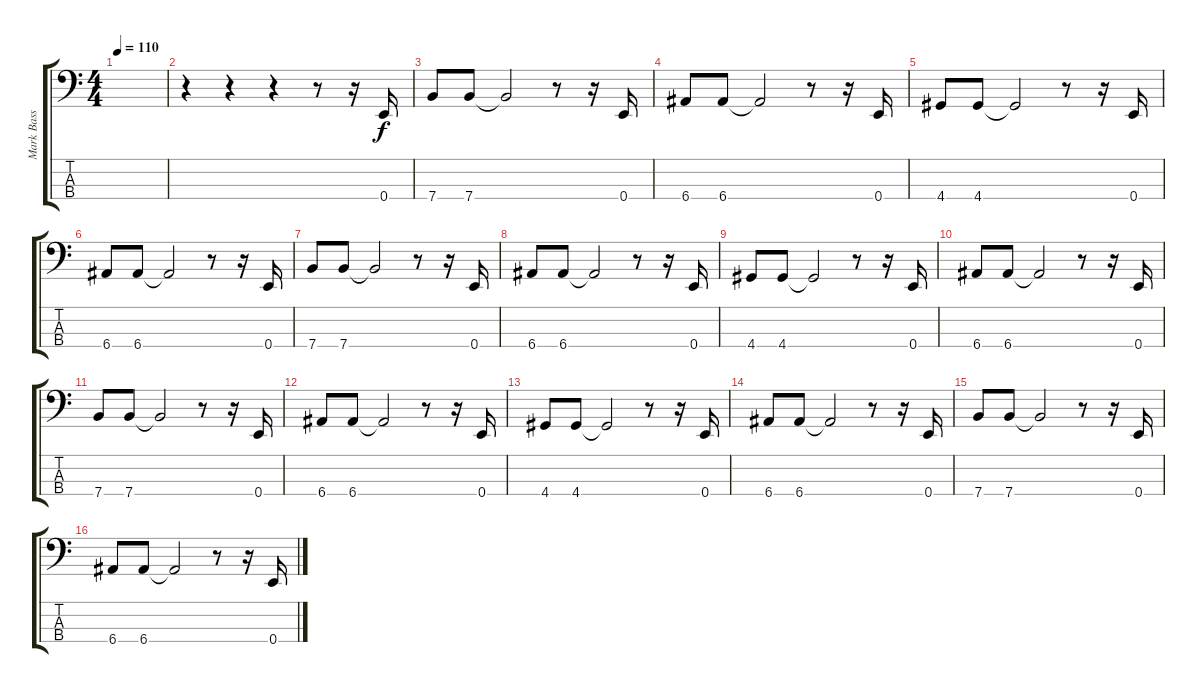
\track ("Mark Bass" "Mark Bass") {instrument acousticbass}
\staff {score tabs}
\tuning (G2 D2 A1 E1) {hide}
\ts (4 4)
\tempo 110
\clef f4
\ks c
|
r.4 r.4 r.4 r.8 r.16 0.4.16 |
7.4.8 7.4.8 7.4{t}.2 r.8 r.16 0.4.16 |
6.4.8 6.4.8 6.4{t}.2 r.8 r.16 0.4.16 |
4.4.8 4.4.8 4.4{t}.2 r.8 r.16 0.4.16 |
6.4.8 6.4.8 6.4{t}.2 r.8 r.16 0.4.16 |
7.4.8 7.4.8 7.4{t}.2 r.8 r.16 0.4.16 |
6.4.8 6.4.8 6.4{t}.2 r.8 r.16 0.4.16 |
4.4.8 4.4.8 4.4{t}.2 r.8 r.16 0.4.16 |
6.4.8 6.4.8 6.4{t}.2 r.8 r.16 0.4.16 |
7.4.8 7.4.8 7.4{t}.2 r.8 r.16 0.4.16 |
6.4.8 6.4.8 6.4{t}.2 r.8 r.16 0.4.16 |
4.4.8 4.4.8 4.4{t}.2 r.8 r.16 0.4.16 |
6.4.8 6.4.8 6.4{t}.2 r.8 r.16 0.4.16 |
7.4.8 7.4.8 7.4{t}.2 r.8 r.16 0.4.16 |
6.4.8 6.4.8 6.4{t}.2 r.8 r.16 0.4.16
